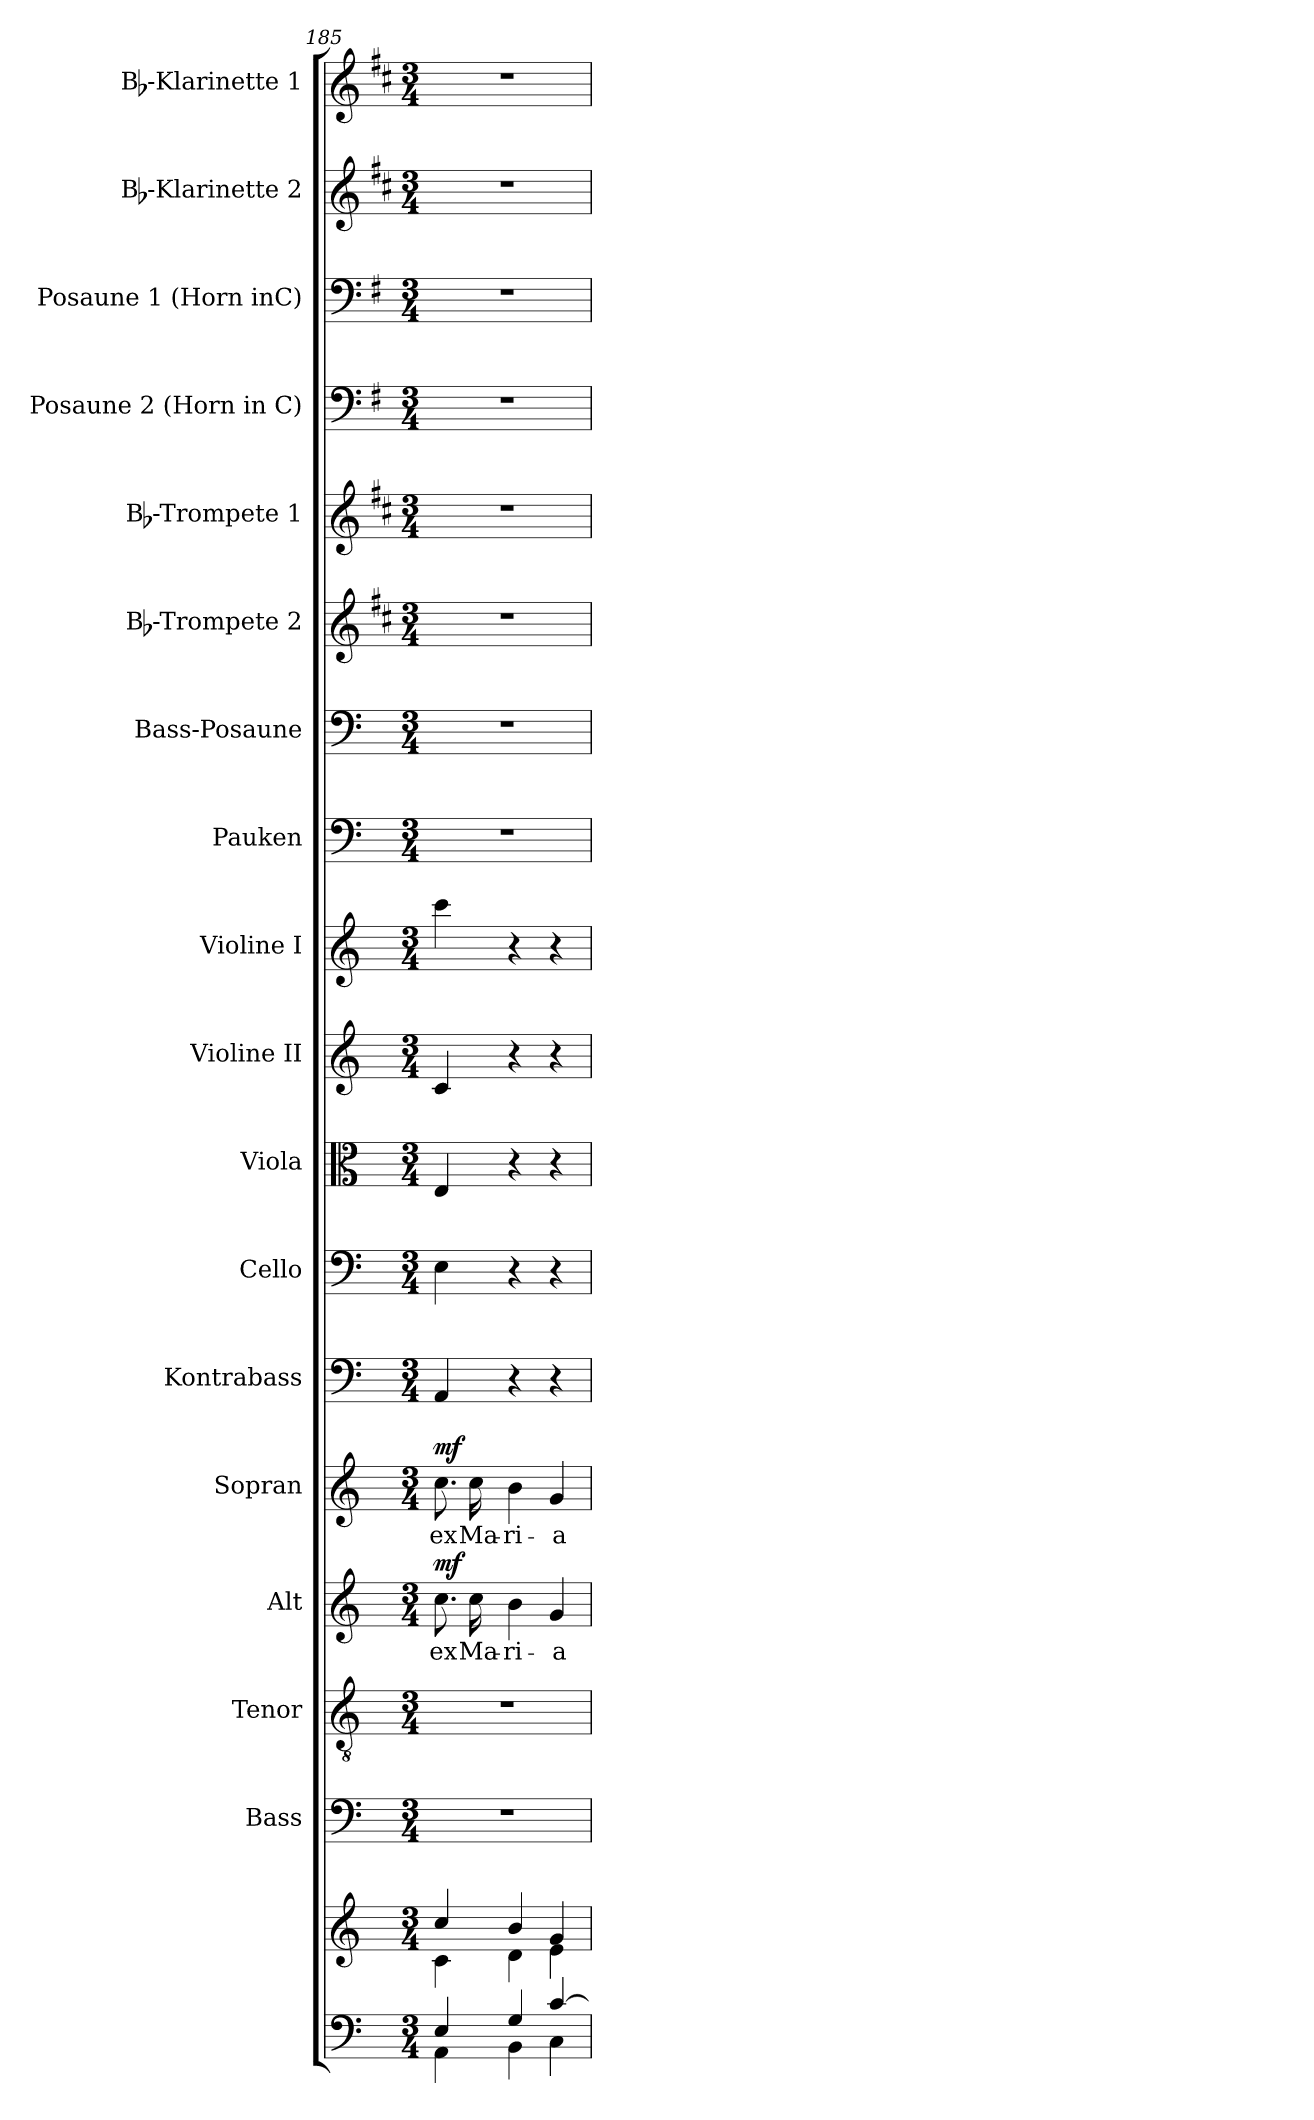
**kern	**kern	**kern	**kern	**kern	**text	**dynam	**kern	**text	**dynam	**kern	**kern	**kern	**kern	**kern	**kern	**kern	**kern	**kern	**kern	**kern	**kern	**kern
*part18	*part18	*part17	*part16	*part15	*part15	*part15	*part14	*part14	*part14	*part13	*part12	*part11	*part10	*part9	*part8	*part7	*part6	*part5	*part4	*part3	*part2	*part1
*staff19	*staff18	*staff17	*staff16	*staff15	*staff15	*staff15	*staff14	*staff14	*staff14	*staff13	*staff12	*staff11	*staff10	*staff9	*staff8	*staff7	*staff6	*staff5	*staff4	*staff3	*staff2	*staff1
*	*	*I"Bass	*I"Tenor	*I"Alt	*	*	*I"Sopran	*	*	*I"Kontrabass	*I"Cello	*I"Viola	*I"Violine II	*I"Violine I	*I"Pauken	*I"Bass-Posaune	*I"Bb-Trompete 2	*I"Bb-Trompete 1	*I"Posaune 2 (Horn in C)	*I"Posaune 1 (Horn inC)	*I"Bb-Klarinette 2	*I"Bb-Klarinette 1
*	*	*I'B.	*I'T.	*I'A.	*	*	*I'S.	*	*	*I'Kb.	*	*I'Vla.	*I'Vl. II	*I'Vl. I	*I'Pk.	*I'B-Pos.	*I'Bb Trp. 2	*I'Bb Trp. 1	*I'Pos. 2	*I'Pos. 1	*I'Bb Kl. 2	*I'Bb Kl. 1
*clefF4	*clefG2	*clefF4	*clefGv2	*clefG2	*	*	*clefG2	*	*	*clefF4	*clefF4	*clefC3	*clefG2	*clefG2	*clefF4	*clefF4	*clefG2	*clefG2	*clefF4	*clefF4	*clefG2	*clefG2
*	*	*	*	*	*	*	*	*	*	*ITrd7c12	*	*	*	*	*	*	*ITrd1c2	*ITrd1c2	*ITrd4c7	*ITrd4c7	*ITrd1c2	*ITrd1c2
*k[]	*k[]	*k[]	*k[]	*k[]	*	*	*k[]	*	*	*k[]	*k[]	*k[]	*k[]	*k[]	*k[]	*k[]	*k[]	*k[]	*k[]	*k[]	*k[]	*k[]
*C:	*C:	*C:	*C:	*C:	*	*	*C:	*	*	*C:	*C:	*C:	*C:	*C:	*C:	*C:	*C:	*C:	*C:	*C:	*C:	*C:
*M3/4	*M3/4	*M3/4	*M3/4	*M3/4	*	*	*M3/4	*	*	*M3/4	*M3/4	*M3/4	*M3/4	*M3/4	*M3/4	*M3/4	*M3/4	*M3/4	*M3/4	*M3/4	*M3/4	*M3/4
=185	=185	=185	=185	=185	=185	=185	=185	=185	=185	=185	=185	=185	=185	=185	=185	=185	=185	=185	=185	=185	=185	=185
*^	*^	*	*	*	*	*	*	*	*	*	*	*	*	*	*	*	*	*	*	*	*	*
!	!	!	!	!	!	!	!LO:LY:b	!LO:DY:a	!	!LO:LY:b	!LO:DY:a	!	!	!	!	!	!	!	!	!	!	!	!	!
4E/	4AA\	4cc/	4c\	2.r	2.r	8.cc\	ex	mf	8.cc\	ex	mf	4AAA/	4E\	4E/	4c/	4ccc\	2.r	2.r	2.r	2.r	2.r	2.r	2.r	2.r
!	!	!	!	!	!	!	!LO:LY:b	!	!	!LO:LY:b	!	!	!	!	!	!	!	!	!	!	!	!	!	!
.	.	.	.	.	.	16cc\	Ma-	.	16cc\	Ma-	.	.	.	.	.	.	.	.	.	.	.	.	.	.
!	!	!	!	!	!	!	!LO:LY:b	!	!	!LO:LY:b	!	!	!	!	!	!	!	!	!	!	!	!	!	!
4G/	4BB\	4b/	4d\	.	.	4b\	-ri-	.	4b\	-ri-	.	4r	4r	4r	4r	4r	.	.	.	.	.	.	.	.
!	!	!	!	!	!	!	!LO:LY:b	!	!	!LO:LY:b	!	!	!	!	!	!	!	!	!	!	!	!	!	!
[>4c/	4C\	4g/	4e\	.	.	4g/	-a	.	4g/	-a	.	4r	4r	4r	4r	4r	.	.	.	.	.	.	.	.
*v	*v	*	*	*	*	*	*	*	*	*	*	*	*	*	*	*	*	*	*	*	*	*	*	*
*	*v	*v	*	*	*	*	*	*	*	*	*	*	*	*	*	*	*	*	*	*	*	*	*
=	=	=	=	=	=	=	=	=	=	=	=	=	=	=	=	=	=	=	=	=	=	=
*-	*-	*-	*-	*-	*-	*-	*-	*-	*-	*-	*-	*-	*-	*-	*-	*-	*-	*-	*-	*-	*-	*-
